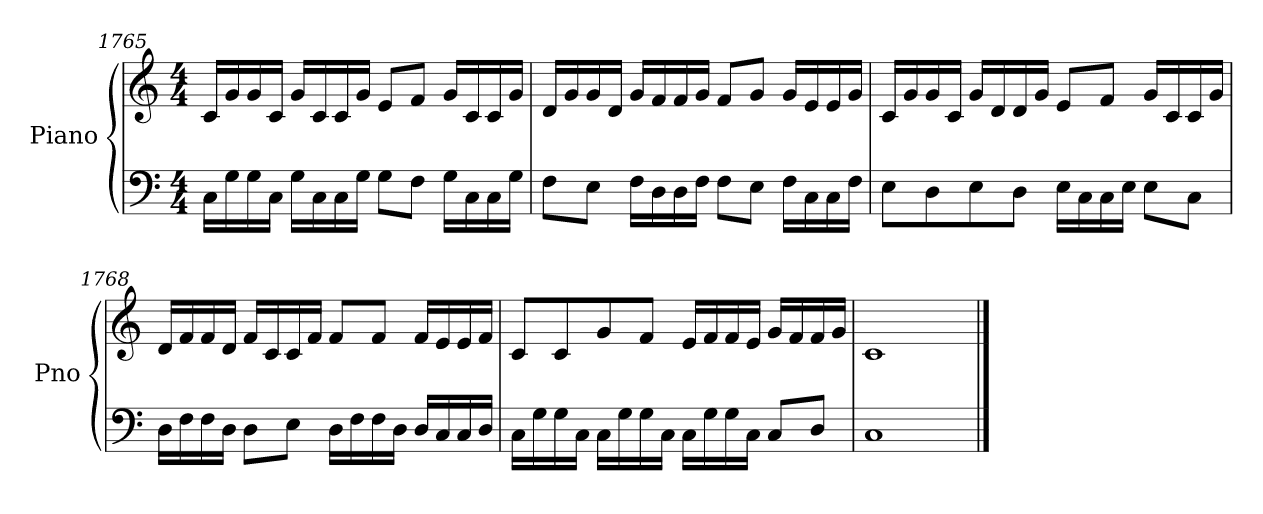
**kern	**kern
*part1	*part1
*staff2	*staff1
*I"Piano	*
*I'Pno	*
!!LO:LB:g=z
*clefF4	*clefG2
*k[]	*k[]
*M4/4	*M4/4
=1765	=1765
16C\LL	16c/LL
16G\	16g/
16G\	16g/
16C\JJ	16c/JJ
16G\LL	16g/LL
16C\	16c/
16C\	16c/
16G\JJ	16g/JJ
8G\L	8e/L
8F\J	8f/J
16G\LL	16g/LL
16C\	16c/
16C\	16c/
16G\JJ	16g/JJ
=1766	=1766
8F\L	16d/LL
.	16g/
8E\J	16g/
.	16d/JJ
16F\LL	16g/LL
16D\	16f/
16D\	16f/
16F\JJ	16g/JJ
8F\L	8f/L
8E\J	8g/J
16F\LL	16g/LL
16C\	16e/
16C\	16e/
16F\JJ	16g/JJ
=1767	=1767
8E\L	16c/LL
.	16g/
8D\	16g/
.	16c/JJ
8E\	16g/LL
.	16d/
8D\J	16d/
.	16g/JJ
16E\LL	8e/L
16C\	.
16C\	8f/J
16E\JJ	.
8E\L	16g/LL
.	16c/
8C\J	16c/
.	16g/JJ
!!LO:PB:g=z
=1768	=1768
16D\LL	16d/LL
16F\	16f/
16F\	16f/
16D\JJ	16d/JJ
8D\L	16f/LL
.	16c/
8E\J	16c/
.	16f/JJ
16D\LL	8f/L
16F\	.
16F\	8f/J
16D\JJ	.
16D/LL	16f/LL
16C/	16e/
16C/	16e/
16D/JJ	16f/JJ
=1769	=1769
16C\LL	8c/L
16G\	.
16G\	8c/
16C\JJ	.
16C\LL	8g/
16G\	.
16G\	8f/J
16C\JJ	.
16C\LL	16e/LL
16G\	16f/
16G\	16f/
16C\JJ	16e/JJ
8C/L	16g/LL
.	16f/
8D/J	16f/
.	16g/JJ
=1770	=1770
1C	1c
==	==
*-	*-
